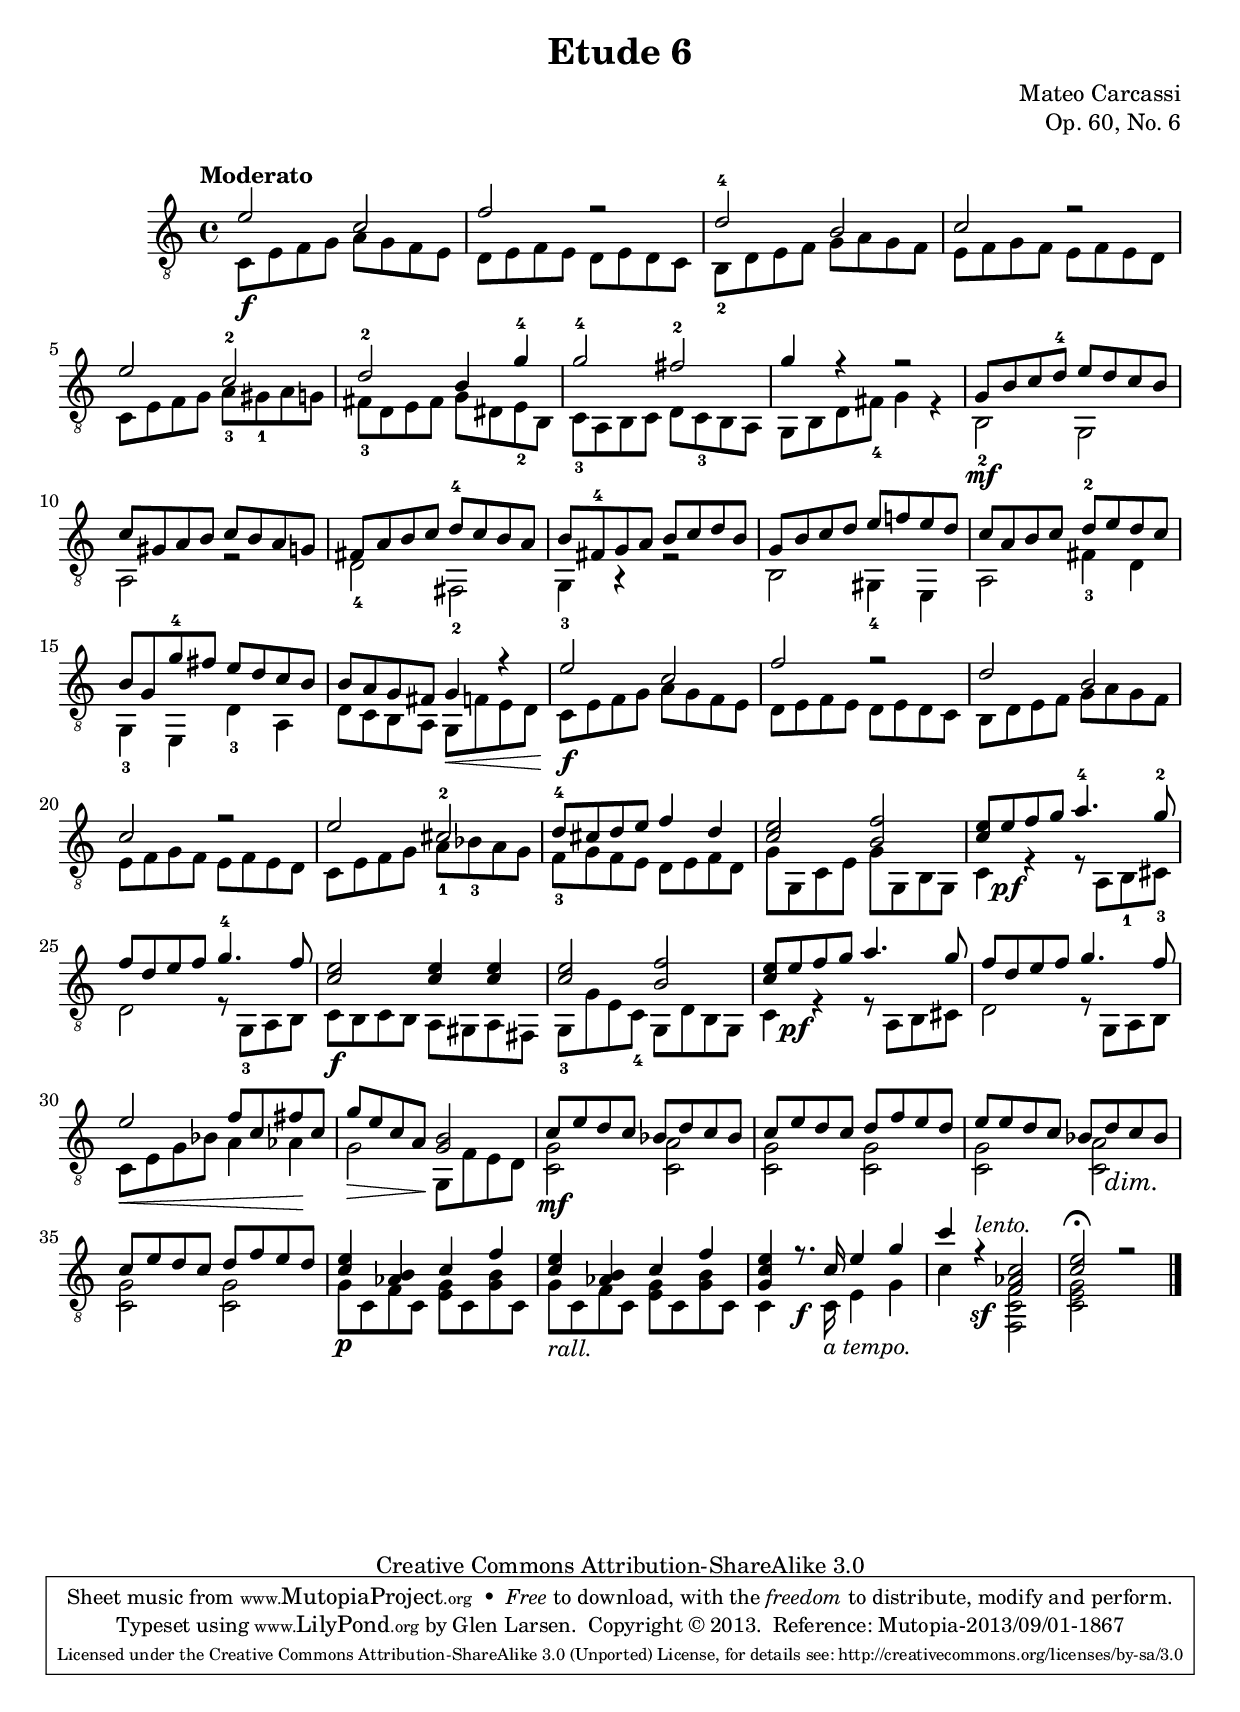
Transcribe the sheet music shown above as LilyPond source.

\version "2.16.1"
\header {
  title = "Etude 6"
  composer = "Mateo Carcassi"
  opus = "Op. 60, No. 6"
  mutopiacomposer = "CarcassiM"
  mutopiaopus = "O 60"
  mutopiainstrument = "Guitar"
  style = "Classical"
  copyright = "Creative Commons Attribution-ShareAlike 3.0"
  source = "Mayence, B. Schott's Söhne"
  % From Boije 94
  date = "1853"
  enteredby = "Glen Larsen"
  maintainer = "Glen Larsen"
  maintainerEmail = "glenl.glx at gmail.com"

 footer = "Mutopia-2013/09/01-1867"
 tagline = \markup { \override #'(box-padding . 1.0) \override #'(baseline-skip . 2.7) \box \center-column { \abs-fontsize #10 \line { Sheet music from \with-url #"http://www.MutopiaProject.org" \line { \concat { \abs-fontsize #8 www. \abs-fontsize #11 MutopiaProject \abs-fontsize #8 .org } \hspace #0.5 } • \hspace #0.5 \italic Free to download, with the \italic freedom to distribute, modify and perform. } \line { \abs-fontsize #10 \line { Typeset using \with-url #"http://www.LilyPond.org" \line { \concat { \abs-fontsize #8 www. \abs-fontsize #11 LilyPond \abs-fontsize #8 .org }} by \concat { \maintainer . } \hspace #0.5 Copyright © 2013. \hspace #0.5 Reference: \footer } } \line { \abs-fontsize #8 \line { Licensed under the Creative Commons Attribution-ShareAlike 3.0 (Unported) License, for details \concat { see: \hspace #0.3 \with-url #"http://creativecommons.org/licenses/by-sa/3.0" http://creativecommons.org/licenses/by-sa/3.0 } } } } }
}

global = {
  \time 4/4
}

pf = #(make-dynamic-script "pf")
gpos = #(define-music-function (parser location text) (string?)
	 #{ \mark\markup{\teeny\italic #text } #})

\paper {
  % add space between composer/opus markup and first staff
  markup-system-spacing #'padding = #3
  % add a little space between composer and opus
  markup-markup-spacing #'padding = #1.2
  top-margin = #8
  bottom-margin = #10
}

upperVoice = \relative c' {
  \voiceOne
  \slurDown
  \tempo "Moderato"
  e2\f c |
  f2 r |
  <d-4>2 b |
  c2 r |

  e2 <c-2> |
  <d-2>2 b4 <g'-4> |
  <g-4>2 <fis-2> |
  g4 r r2 |

  g,8\mf b c <d-4> e d c b |
  c8 gis a b c b a g |
  fis8 a b c <d-4> c b a |
  b8 <fis-4> g a b c d b |
  g8 b c d e f! e d |

  c8 a b c <d-2> e d c |
  b8 g <g'-4> fis e d c b |
  b8 a g fis g4\< r |
  e'2\f c |
  f2 r |

  d2 b |
  c2 r |
  e2 <cis-2> |
  <d-4>8 cis d e f4 d |

  <c e>2 <b f'> |
  <c e>8 e\pf f g <a-4>4. <g-2>8 |
  f8 d e f <g-4>4. f8 |
  <e c>2\f q4 q |

  q2 <b f'> |
  <e c>8 e\pf f g a4. g8 |
  f8 d e f g4. f8 |
  e2\< f8 c fis\! c |

  g'8\> e c a\! <b g>2 |
  c8\mf e d c bes d c bes |
  c8 e d c d f e d |
  e8 e d c bes d\dim c\! bes |

  c8 e d c d f e d |
  <e c>4\p <aes, b> c f |
  <e c>4_\markup{\italic rall.} <aes, b> c f |
  < e c g>4 r8.\f c16_\markup{\italic "a tempo."} e4 g |
  c4 r\sf^\markup{\italic lento.} <c, aes f>2 |
  <e c>2\fermata r |

  \bar "|."
}


lowerVoice = \relative c {
  \voiceTwo
  \set fingeringOrientations = #'(down)
  c8 e f g a g f e |
  d8 e f e d e d c |
  <b-2>8 d e f g a g f |
  e8 f g f e f e d |

  c8 e f g <a-3> <gis-1> a g |
  <fis-3>8 d e fis g dis <e-2> b |
  <c-3>8 a b c d <c-3> b a |
  g8 b d <fis-4> g4 r |

  <b,-2>2 g |
  a2 r |
  <d-4>2 <fis,-2> |
  <g-3>4 r r2 |
  b2 <gis-4>4 e |

  a2 <fis'-3>4 d |
  <g,-3>4 e <d'-3> a |
  d8 c b a g f'! e d |
  c8 e f g a g f e |
  d8 e f e d e d c |

  b8 d e f g a g f |
  e8 f g f e f e d |
  c8 e f g <a-1> <bes-3> a g |
  <f-3>8 g f e d e f d |

  g8 g, c e g g, b g |
  c4 r r8 a8 <b-1> <cis-3> |
  d2 r8 <g,-3> a b |
  c8 b c b a gis a fis |

  <g-3>8 g' e <c-4> g d' b g |
  c4 r r8 a b cis |
  d2 r8 g, a b |
  c8 e g bes a4 aes |

  g2 g,8 f' e d |
  <g c,>2 <a c,> |
  <g c,>2 q |
  q2 <a c,> |

  <g c,>2 q |
  \repeat unfold 2 { g8 c, f c <e g> c <b' g> c, | }
  c4 s8. c16 e4 g |
  c4 s <f, c f,>2 |
  <g e c>2 s |
}

middleVoice = \relative c' {
  \voiceThree
}


\score {
  <<
    \new Staff = "Guitar" \with {
      \override DynamicTextSpanner #'style = #'none
      \override Fingering #'staff-padding = #'()
      \override Fingering #'add-stem-support = ##t
    }
    <<
      \set Staff.midiInstrument = #"acoustic guitar (nylon)"
      \global
      \clef "treble_8"
      \mergeDifferentlyDottedOn
      \mergeDifferentlyHeadedOn
      \context Voice = "upperVoice" \upperVoice
      \context Voice = "lowerVoice" \lowerVoice
      %\context Voice = "middleVoice" \middleVoice
    >>
%{
    \new TabStaff = "Guitar tabs"
    <<
      \clef "moderntab"
      \global
      \context TabVoice = "upperVoice" \upperVoice
      \context TabVoice = "lowerVoice" \lowerVoice
      \context TabVoice = "middleVoice" \middleVoice
    >>
%}
  >>
  \layout {
    \override Voice.StringNumber #'stencil = ##f
  }
  \midi {
    \tempo 4 = 180
  }
}
